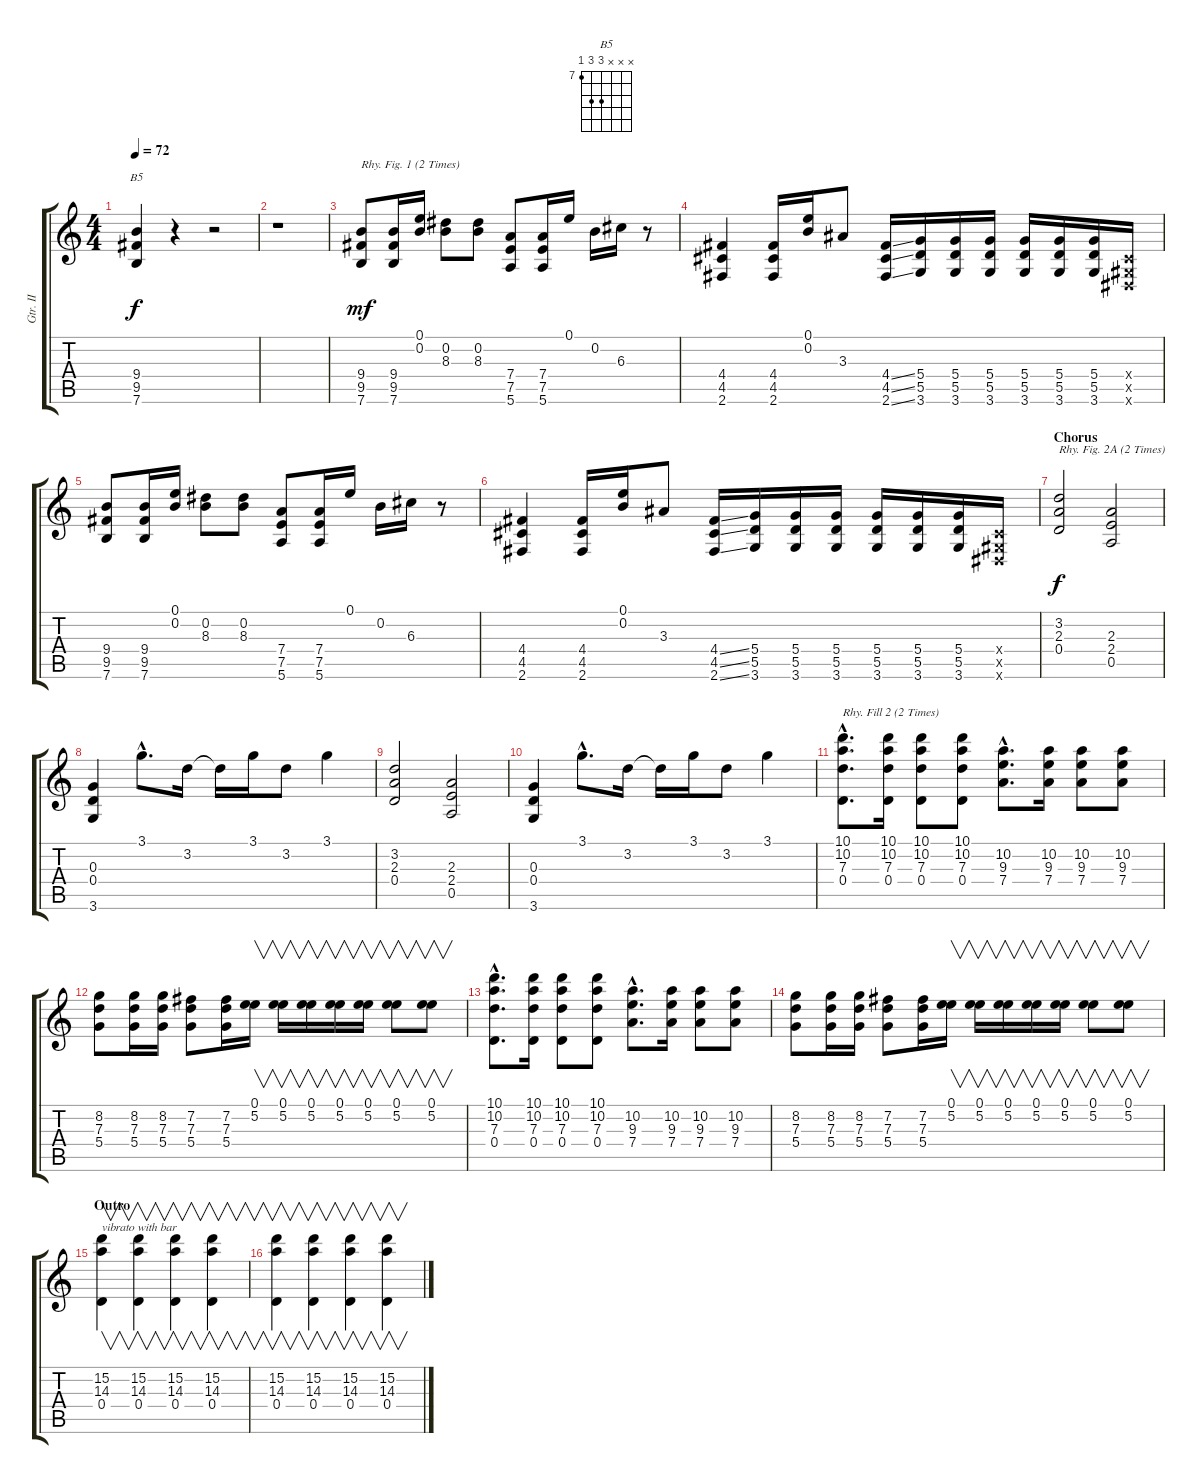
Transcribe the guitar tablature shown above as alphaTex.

\track ("Gtr. II" "Gtr. II") {instrument distortionguitar}
\staff {score tabs}
\tuning (E4 B3 G3 D3 A2 E2) {hide}
\chord ("B5" x x x 9 9 7) {firstfret 7}
\ts (4 4)
\tempo 72
\clef g2
\ks c
(9.4 9.5 7.6).4{ch "B5" dy f} r.4 r.2 |
r.1 |
(9.4 9.5 7.6).8{txt "Rhy. Fig. 1 (2 Times)" dy mf} (9.4 9.5 7.6).16 (0.1 0.2).16 (0.2 8.3).8 (0.2 8.3).8 (7.4 7.5 5.6).8 (7.4 7.5 5.6).16 0.1.16 0.2.16 6.3.16 r.8 |
(4.4 4.5 2.6).4 (4.4 4.5 2.6).16 (0.1 0.2).16 3.3.8 (4.4{ss} 4.5{ss} 2.6{ss}).16 (5.4 5.5 3.6).16 (5.4 5.5 3.6).16 (5.4 5.5 3.6).16 (5.4 5.5 3.6).16 (5.4 5.5 3.6).16 (5.4 5.5 3.6).16 (-1.4{x} -1.5{x} -1.6{x}).16 |
(9.4 9.5 7.6).8 (9.4 9.5 7.6).16 (0.1 0.2).16 (0.2 8.3).8 (0.2 8.3).8 (7.4 7.5 5.6).8 (7.4 7.5 5.6).16 0.1.16 0.2.16 6.3.16 r.8 |
(4.4 4.5 2.6).4 (4.4 4.5 2.6).16 (0.1 0.2).16 3.3.8 (4.4{ss} 4.5{ss} 2.6{ss}).16 (5.4 5.5 3.6).16 (5.4 5.5 3.6).16 (5.4 5.5 3.6).16 (5.4 5.5 3.6).16 (5.4 5.5 3.6).16 (5.4 5.5 3.6).16 (-1.4{x} -1.5{x} -1.6{x}).16 |
\section ("" "Chorus")
(3.2 2.3 0.4).2{txt "Rhy. Fig. 2A (2 Times)" dy f} (2.3 2.4 0.5).2 |
(0.3 0.4 3.6).4 3.1{hac}.8{d} 3.2.16 3.2{t}.16 3.1.16 3.2.8 3.1.4 |
(3.2 2.3 0.4).2 (2.3 2.4 0.5).2 |
(0.3 0.4 3.6).4 3.1{hac}.8{d} 3.2.16 3.2{t}.16 3.1.16 3.2.8 3.1.4 |
(10.1{hac} 10.2{hac} 7.3{hac} 0.4{hac}).8{d txt "Rhy. Fill 2 (2 Times)"} (10.1 10.2 7.3 0.4).16 (10.1 10.2 7.3 0.4).8 (10.1 10.2 7.3 0.4).8 (10.2{hac} 9.3{hac} 7.4{hac}).8{d} (10.2 9.3 7.4).16 (10.2 9.3 7.4).8 (10.2 9.3 7.4).8 |
(8.2 7.3 5.4).8 (8.2 7.3 5.4).16 (8.2 7.3 5.4).16 (7.2 7.3 5.4).8 (7.2 7.3 5.4).16 (0.1 5.2).16{v} (0.1 5.2).16{v} (0.1 5.2).16{v} (0.1 5.2).16{v} (0.1 5.2).16{v} (0.1 5.2).8{v} (0.1 5.2).8{v} |
(10.1{hac} 10.2{hac} 7.3{hac} 0.4{hac}).8{d} (10.1 10.2 7.3 0.4).16 (10.1 10.2 7.3 0.4).8 (10.1 10.2 7.3 0.4).8 (10.2{hac} 9.3{hac} 7.4{hac}).8{d} (10.2 9.3 7.4).16 (10.2 9.3 7.4).8 (10.2 9.3 7.4).8 |
(8.2 7.3 5.4).8 (8.2 7.3 5.4).16 (8.2 7.3 5.4).16 (7.2 7.3 5.4).8 (7.2 7.3 5.4).16 (0.1 5.2).16{v} (0.1 5.2).16{v} (0.1 5.2).16{v} (0.1 5.2).16{v} (0.1 5.2).16{v} (0.1 5.2).8{v} (0.1 5.2).8{v} |
\section ("" "Outro")
(15.2 14.3 0.4).4{v txt "vibrato with bar"} (15.2 14.3 0.4).4{v} (15.2 14.3 0.4).4{v} (15.2 14.3 0.4).4{v} |
(15.2 14.3 0.4).4{v} (15.2 14.3 0.4).4{v} (15.2 14.3 0.4).4{v} (15.2 14.3 0.4).4{v}
